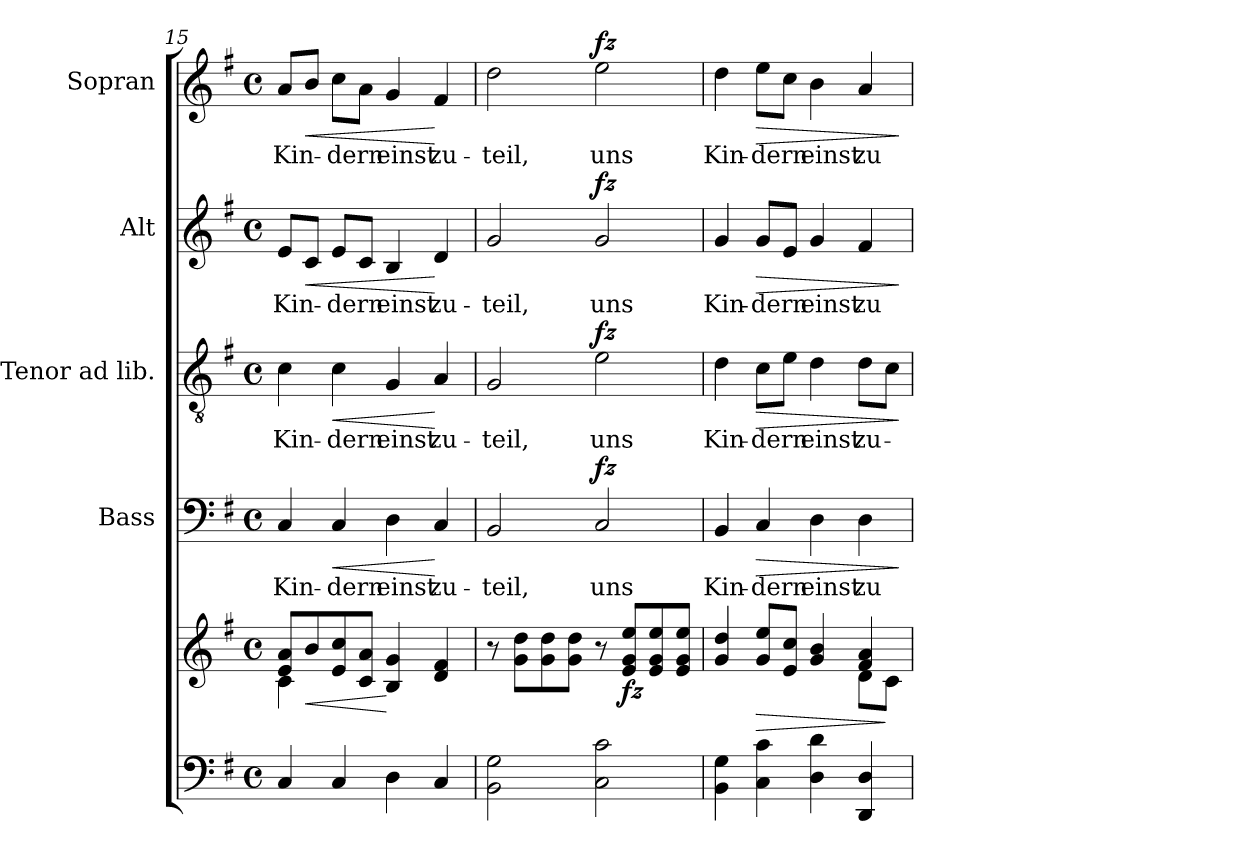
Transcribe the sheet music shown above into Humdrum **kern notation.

**kern	**kern	**dynam	**kern	**text	**dynam	**kern	**text	**dynam	**kern	**text	**dynam	**kern	**text	**dynam
*part5	*part5	*part5	*part4	*part4	*part4	*part3	*part3	*part3	*part2	*part2	*part2	*part1	*part1	*part1
*staff6	*staff5	*staff5/6	*staff4	*staff4	*staff4	*staff3	*staff3	*staff3	*staff2	*staff2	*staff2	*staff1	*staff1	*staff1
*	*	*	*I"Bass	*	*	*I"Tenor ad lib.	*	*	*I"Alt	*	*	*I"Sopran	*	*
*	*	*	*I'B.	*	*	*I'T.	*	*	*I'A.	*	*	*I'S.	*	*
*clefF4	*clefG2	*	*clefF4	*	*	*clefGv2	*	*	*clefG2	*	*	*clefG2	*	*
*k[f#]	*k[f#]	*	*k[f#]	*	*	*k[f#]	*	*	*k[f#]	*	*	*k[f#]	*	*
*G:	*G:	*	*G:	*	*	*G:	*	*	*G:	*	*	*G:	*	*
*M4/4	*M4/4	*	*M4/4	*	*	*M4/4	*	*	*M4/4	*	*	*M4/4	*	*
*met(c)	*met(c)	*	*met(c)	*	*	*met(c)	*	*	*met(c)	*	*	*met(c)	*	*
=15	=15	=15	=15	=15	=15	=15	=15	=15	=15	=15	=15	=15	=15	=15
*	*^	*	*	*	*	*	*	*	*	*	*	*	*	*
!	!	!	!	!	!LO:LY:b	!	!	!LO:LY:b	!	!	!LO:LY:b	!	!	!LO:LY:b	!
4C/	8e/ 8a/L	4c\	.	4C/	Kin-	.	4c\	Kin-	.	8e/L	Kin-	.	8a/L	Kin-	.
!	!	!	!LO:HP:b	!	!	!	!	!	!	!	!	!LO:HP:b	!	!	!LO:HP:b
.	8b/	.	<	.	.	.	.	.	.	8c/J	.	<	8b/J	.	<
!	!	!	!	!	!LO:LY:b	!LO:HP:b	!	!LO:LY:b	!LO:HP:b	!	!LO:LY:b	!	!	!LO:LY:b	!
4C/	8e/ 8cc/	2.ryy	.	4C/	-dern	<	4c\	-dern	<	8e/L	-dern	.	8cc\L	-dern	.
.	8c/ 8a/J	.	.	.	.	.	.	.	.	8c/J	.	.	8a\J	.	.
!	!	!	!	!	!LO:LY:b	!	!	!LO:LY:b	!	!	!LO:LY:b	!	!	!LO:LY:b	!
4D\	4B/ 4g/	.	[	4D\	einst	.	4G/	einst	.	4B/	einst	.	4g/	einst	.
!	!	!	!	!	!LO:LY:b	!	!	!LO:LY:b	!	!	!LO:LY:b	!	!	!LO:LY:b	!
4C/	4d/ 4f#/	.	.	4C/	zu-	[	4A/	zu-	[	4d/	zu-	[	4f#/	zu-	[
*	*v	*v	*	*	*	*	*	*	*	*	*	*	*	*	*
=16	=16	=16	=16	=16	=16	=16	=16	=16	=16	=16	=16	=16	=16	=16
!	!	!	!	!LO:LY:b	!	!	!LO:LY:b	!	!	!LO:LY:b	!	!	!LO:LY:b	!
2BB\ 2G\	8r	.	2BB/	-teil,	.	2G/	-teil,	.	2g/	-teil,	.	2dd\	-teil,	.
.	8g\ 8dd\L	.	.	.	.	.	.	.	.	.	.	.	.	.
.	8g\ 8dd\	.	.	.	.	.	.	.	.	.	.	.	.	.
.	8g\ 8dd\J	.	.	.	.	.	.	.	.	.	.	.	.	.
!	!	!	!	!LO:LY:b	!LO:DY:a	!	!LO:LY:b	!LO:DY:a	!	!LO:LY:b	!LO:DY:a	!	!LO:LY:b	!LO:DY:a
2C\ 2c\	8r	.	2C/	uns	fz	2e\	uns	fz	2g/	uns	fz	2ee\	uns	fz
!	!	!LO:DY:b	!	!	!	!	!	!	!	!	!	!	!	!
.	8e/ 8g/ 8ee/L	fz	.	.	.	.	.	.	.	.	.	.	.	.
.	8e/ 8g/ 8ee/	.	.	.	.	.	.	.	.	.	.	.	.	.
.	8e/ 8g/ 8ee/J	.	.	.	.	.	.	.	.	.	.	.	.	.
=17	=17	=17	=17	=17	=17	=17	=17	=17	=17	=17	=17	=17	=17	=17
*	*^	*	*	*	*	*	*	*	*	*	*	*	*	*
!	!	!	!	!	!LO:LY:b	!	!	!LO:LY:b	!	!	!LO:LY:b	!	!	!LO:LY:b	!
4BB\ 4G\	4g/ 4dd/	2.ryy	.	4BB/	Kin-	.	4d\	Kin-	.	4g/	Kin-	.	4dd\	Kin-	.
!	!	!	!LO:HP:b	!	!LO:LY:b	!LO:HP:b	!	!LO:LY:b	!LO:HP:b	!	!LO:LY:b	!LO:HP:b	!	!LO:LY:b	!LO:HP:b
4C\ 4c\	8g/ 8ee/L	.	>	4C/	-dern	>	8c\L	-dern	>	8g/L	-dern	>	8ee\L	-dern	>
.	8e/ 8cc/J	.	.	.	.	.	8e\J	.	.	8e/J	.	.	8cc\J	.	.
!	!	!	!	!	!LO:LY:b	!	!	!LO:LY:b	!	!	!LO:LY:b	!	!	!LO:LY:b	!
4D\ 4d\	4g/ 4b/	.	.	4D\	einst	.	4d\	einst	.	4g/	einst	.	4b\	einst	.
!	!	!	!	!	!LO:LY:b	!	!	!LO:LY:b	!	!	!LO:LY:b	!	!	!LO:LY:b	!
4DD/ 4D/	4f#/ 4a/	8d\L	.	4D\	zu-	.	8d\L	zu-	.	4f#/	zu-	.	4a/	zu-	.
.	.	8c\J	]	.	.	.	8c\J	.	.	.	.	.	.	.	.
*	*v	*v	*	*	*	*	*	*	*	*	*	*	*	*	*
.	.	.	.	.	]	.	.	]	.	.	]	.	.	]
=	=	=	=	=	=	=	=	=	=	=	=	=	=	=
*-	*-	*-	*-	*-	*-	*-	*-	*-	*-	*-	*-	*-	*-	*-
